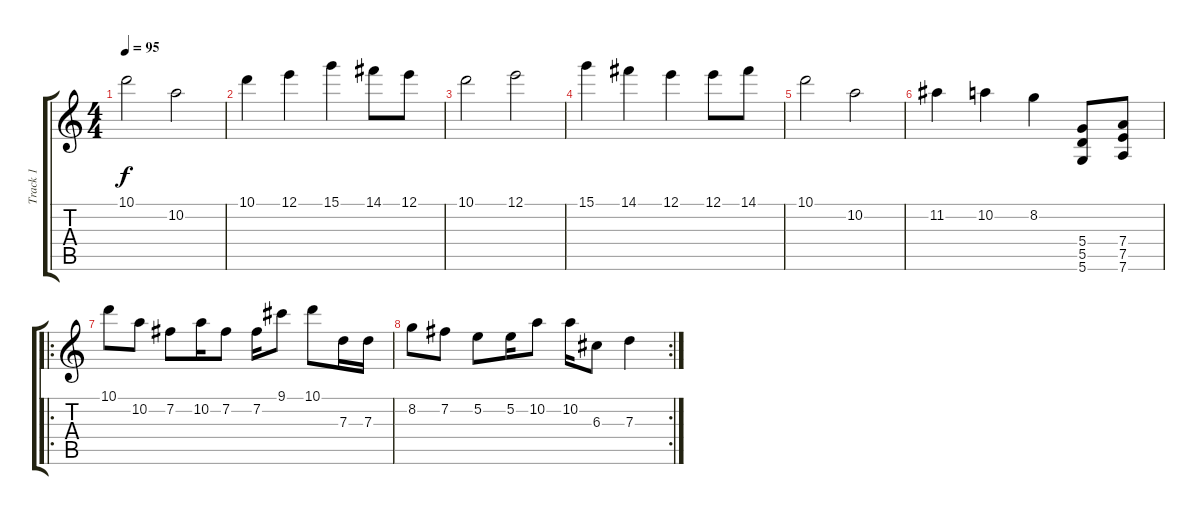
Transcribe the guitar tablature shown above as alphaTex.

\track ("Track 1" "Track 1") {instrument electricguitarclean}
\staff {score tabs}
\tuning (E4 B3 G3 D3 A2 D2) {hide}
\ts (4 4)
\tempo 95
\clef g2
\ks c
10.1.2{dy f} 10.2.2 |
10.1.4 12.1.4 15.1.4 14.1.8 12.1.8 |
10.1.2 12.1.2 |
15.1.4 14.1.4 12.1.4 12.1.8 14.1.8 |
10.1.2 10.2.2 |
11.2.4 10.2.4 8.2.4 (5.4 5.5 5.6).8 (7.4 7.5 7.6).8 |
\ro
10.1.8{instrument distortionguitar} 10.2.8 7.2.8 10.2.16 7.2.8 7.2.16 9.1.8 10.1.8 7.3.16 7.3.16 |
\rc 2
8.2.8 7.2.8 5.2.8 5.2.16 10.2.8 10.2.16 6.3.8 7.3.4
